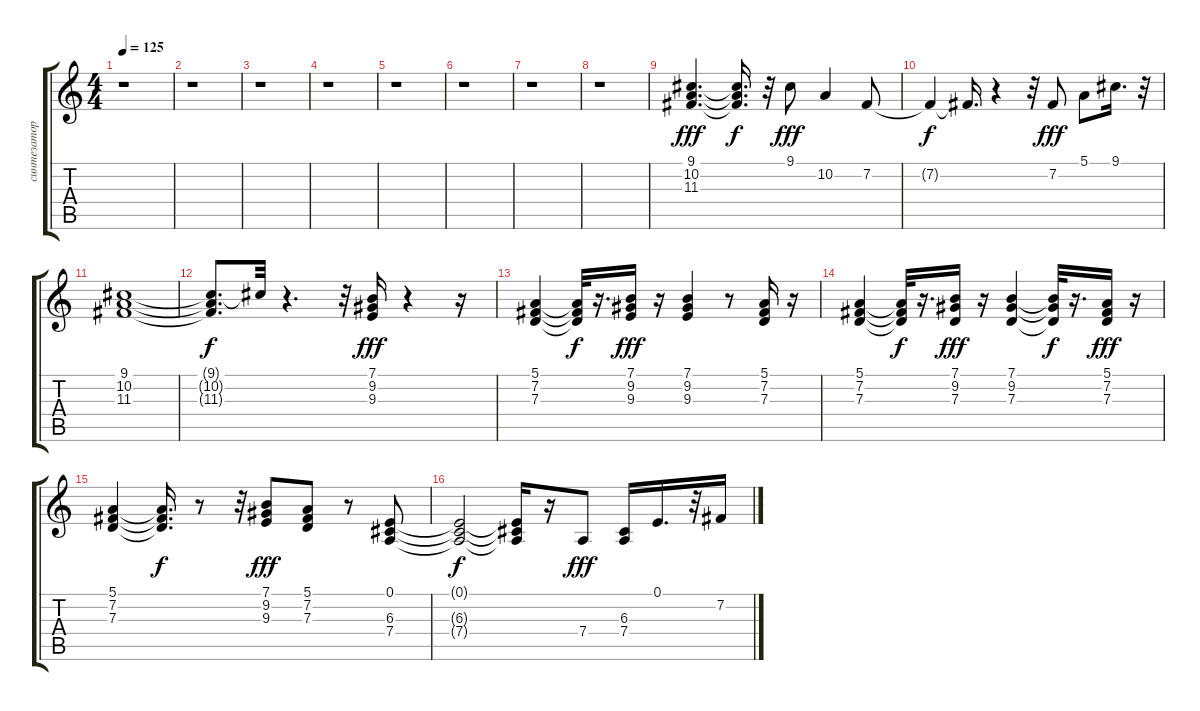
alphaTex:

\track ("синтезатор" "синтезатор") {instrument celesta}
\staff {score tabs}
\tuning (E4 B3 G3 D3 A2 E2) {hide}
\ts (4 4)
\tempo 125
\clef g2
\ks c
r.1{dy fff} |
r.1 |
r.1 |
r.1 |
r.1 |
r.1 |
r.1 |
r.1 |
(9.1 10.2 11.3).4{d instrument celesta} (9.1{t} 10.2{t} 11.3{t}).16{d dy f} r.32 9.1.8{dy fff} 10.2.4 7.2.8 |
7.2{t}.4{dy f} 7.2{t}.16{d} r.4 r.32 7.2.8{dy fff} 5.1.8 9.1.16{d} r.32 |
(9.1 10.2 11.3).1 |
(9.1{t} 10.2{t} 11.3{t}).8{d dy f} 9.1{t}.32 r.4{d} r.32 (7.1 9.2 9.3).16{dy fff} r.4 r.16 |
(5.1 7.2 7.3).4 (5.1{t} 7.2{t} 7.3{t}).32{dy f} r.16{d} (7.1 9.2 9.3).16{dy fff} r.16 (7.1 9.2 9.3).4 r.8 (5.1 7.2 7.3).16 r.16 |
(5.1 7.2 7.3).4 (5.1{t} 7.2{t} 7.3{t}).32{dy f} r.16{d} (7.1 9.2 7.3).16{dy fff} r.16 (7.1 9.2 7.3).4 (7.1{t} 9.2{t} 7.3{t}).32{dy f} r.16{d} (5.1 7.2 7.3).16{dy fff} r.16 |
(5.1 7.2 7.3).4 (5.1{t} 7.2{t} 7.3{t}).16{d dy f} r.8 r.32 (7.1 9.2 9.3).8{dy fff} (5.1 7.2 7.3).8 r.8 (0.1 6.3 7.4).8 |
(0.1{t} 6.3{t} 7.4{t}).2{dy f} (0.1{t} 6.3{t} 7.4{t}).16 r.16 7.4.8{dy fff} (6.3 7.4).16 0.1.16{d} r.32 7.2.16
